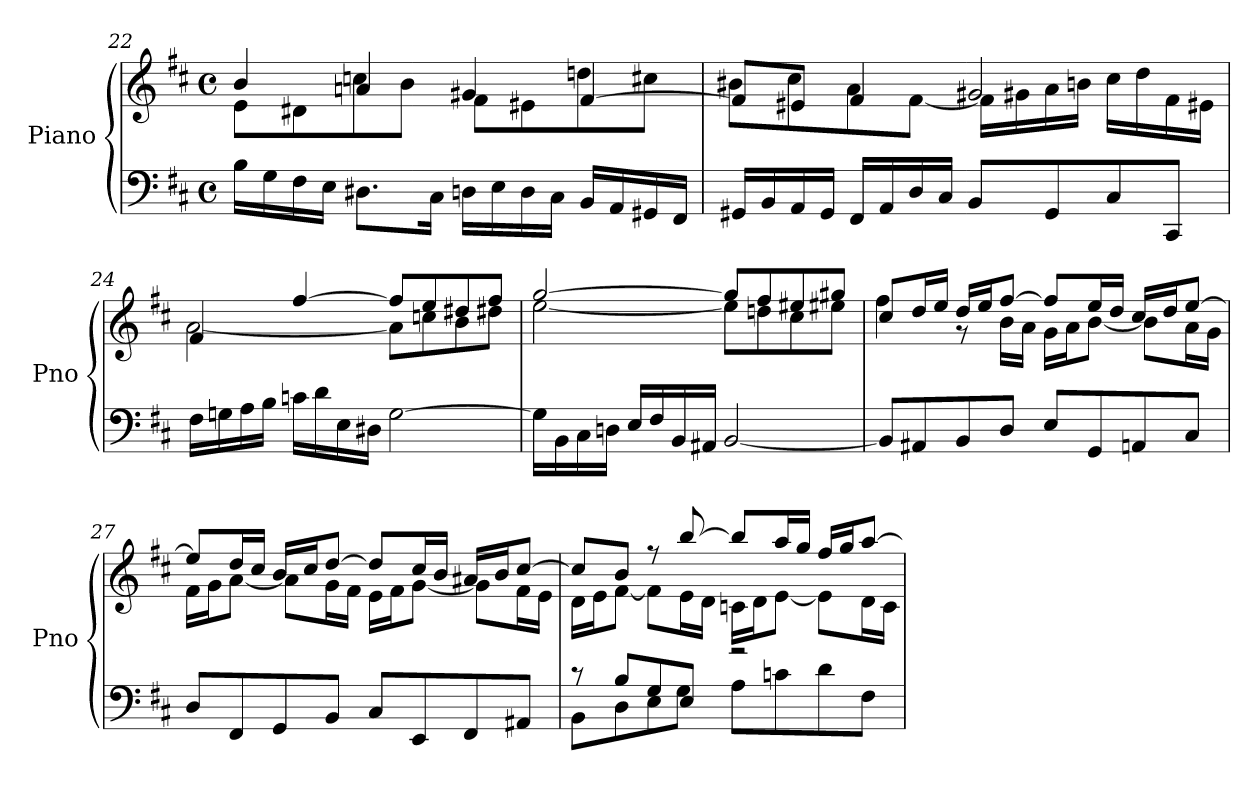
**kern	**kern
*part1	*part1
*staff2	*staff1
*I"Piano	*
*I'Pno	*
!!LO:LB:g=z
*clefF4	*clefG2
*k[f#c#]	*k[f#c#]
*M4/4	*M4/4
*met(c)	*met(c)
=22	=22
*	*^
16B\LL	4b/	8e\L
16G\	.	.
16F#\	.	8d#X\
16E\JJ	.	.
8.D#X\L	4an/	8ccn\
.	.	8b\J
16C#\Jk	.	.
16Dn\LL	4g#X/	8f#\L
16E\	.	.
16D\	.	8e#X\
16C#\JJ	.	.
16BB/LL	[4f#/	8ddn\
16AA/	.	.
16GG#X/	.	8cc#X\J
16FF#/JJ	.	.
=23	=23	=23
16GG#X/LL	8f#/L]	8b#X\L
16BB/	.	.
16AA/	8e#X/J	8cc#\
16GG#/JJ	.	.
16FF#/LL	4f#/	8a\
16AA/	.	.
16D/	.	[8f#\J
16C#/JJ	.	.
8BB/L	2g#X/	16f#\LL]
.	.	16g#X\
8GG#/	.	16a\
.	.	16bn\JJ
8C#/	.	16cc#\LL
.	.	16dd\
8CC#/J	.	16f#\
.	.	16e#X\JJ
!!LO:LB:g=z	!!
=24	=24	=24
16F#\LL	4f#/	[2a\
16Gn\	.	.
16A\	.	.
16B\JJ	.	.
16cn\LL	[4ff#/	.
16d\	.	.
16E\	.	.
16D#X\JJ	.	.
[2G\	8ff#/L]	8a\L]
.	8ee/	8ccn\
.	8dd#X/	8b\
.	8ff#/J	8dd#X\J
=25	=25	=25
16G\LL]	[2gg/	[2ee\
16BB\	.	.
16C#\	.	.
16Dn\JJ	.	.
16E/LL	.	.
16F#/	.	.
16BB/	.	.
16AA#X/JJ	.	.
[2BB/	8gg/L]	8ee\L]
.	8ff#/	8ddn\
.	8ee#X/	8cc#\
.	8gg#X/J	8ee#X\J
!!LO:LB:g=z	!!
=26	=26	=26
8BB/L]	8cc#/L	4ff#\
8AA#X/	16dd/L	.
.	16ee/JJ	.
8BB/	16dd/LL	8r
.	16ee/J	.
8D/J	[8ff#/J	16b\LL
.	.	16a\JJ
8E/L	8ff#/L]	16g\LL
.	.	16a\J
8GG/	16ee/L	[8b\J
.	16dd/JJ	.
8AAn/	16cc#/LL	8b\L]
.	16dd/J	.
8C#/J	[8ee/J	16a\L
.	.	16g\JJ
=27	=27	=27
8D/L	8ee/L]	16f#\LL
.	.	16g\J
8FF#/	16dd/L	[8a\J
.	16cc#/JJ	.
8GG/	16b/LL	8a\L]
.	16cc#/J	.
8BB/J	[8dd/J	16g\L
.	.	16f#\JJ
8C#/L	8dd/L]	16e\LL
.	.	16f#\J
8EE/	16cc#/L	[8g\J
.	16b/JJ	.
8FF#/	16a#X/LL	8g\L]
.	16b/J	.
8AA#X/J	[8cc#/J	16f#\L
.	.	16e\JJ
!!LO:PB:g=z	!!
=28	=28	=28
*^	*	*
8r	8BB\L	8cc#/L]	16d\LL
.	.	.	16e\J
8B/L	8D\	8b/J	[8f#\J
8G/	8E\	8r	8f#\L]
8E/J	8G\J	[8bb/	16e\L
.	.	.	16d\JJ
2r	8A\L	8bb/L]	16cn\LL
.	.	.	16d\J
.	8cn\	16aa/L	[8e\J
.	.	16gg/JJ	.
.	8d\	16ff#/LL	8e\L]
.	.	16gg/J	.
.	8F#\J	[8aa/J	16d\L
.	.	.	16c\JJ
*v	*v	*	*
*	*v	*v
=	=
*-	*-
